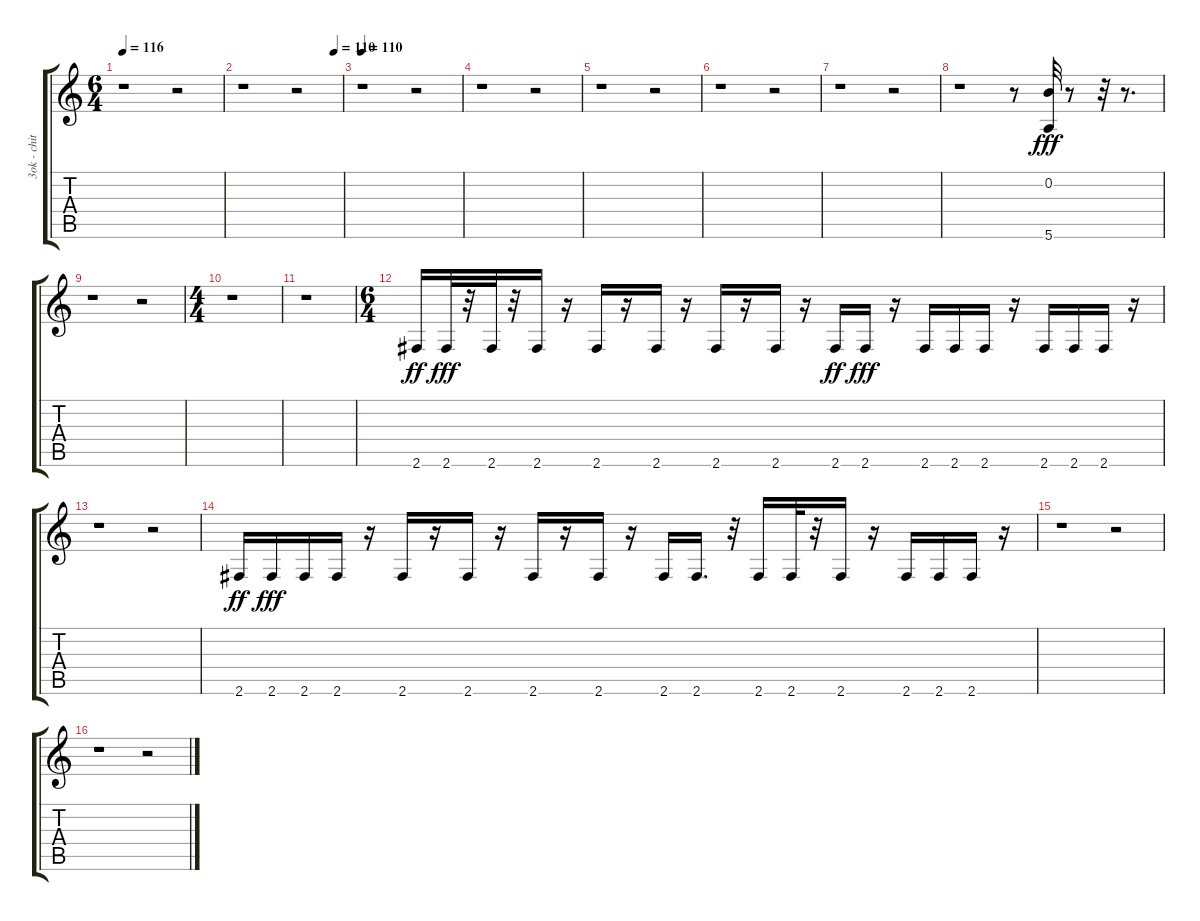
\track ("3ok - chitarra fiills" "3ok - chit") {instrument distortionguitar}
\staff {score tabs}
\tuning (E4 B3 G3 D3 A2 E2) {hide}
\ts (6 4)
\tempo 116
\clef g2
\ks c
r.1{dy fff} r.2 |
\tempo (110 0.9236111111111112)
r.1 r.2 |
\tempo 110
r.1 r.2 |
r.1 r.2 |
r.1 r.2 |
r.1 r.2 |
r.1 r.2 |
r.1 r.8 (0.2 5.6).32 r.8 r.32 r.8{d} |
r.1 r.2 |
\ts (4 4)
r.1 |
r.1 |
\ts (6 4)
2.6.16{dy ff} 2.6.32{dy fff} r.32 2.6.32 r.32 2.6.16 r.16 2.6.16 r.16 2.6.16 r.16 2.6.16 r.16 2.6.16 r.16 2.6.16{dy ff} 2.6.16{dy fff} r.16 2.6.16 2.6.16 2.6.16 r.16 2.6.16 2.6.16 2.6.16 r.16 |
r.1 r.2 |
2.6.16{dy ff} 2.6.16{dy fff} 2.6.16 2.6.16 r.16 2.6.16 r.16 2.6.16 r.16 2.6.16 r.16 2.6.16 r.16 2.6.16 2.6.16{d} r.32 2.6.16 2.6.32 r.32 2.6.16 r.16 2.6.16 2.6.16 2.6.16 r.16 |
r.1 r.2 |
r.1 r.2
